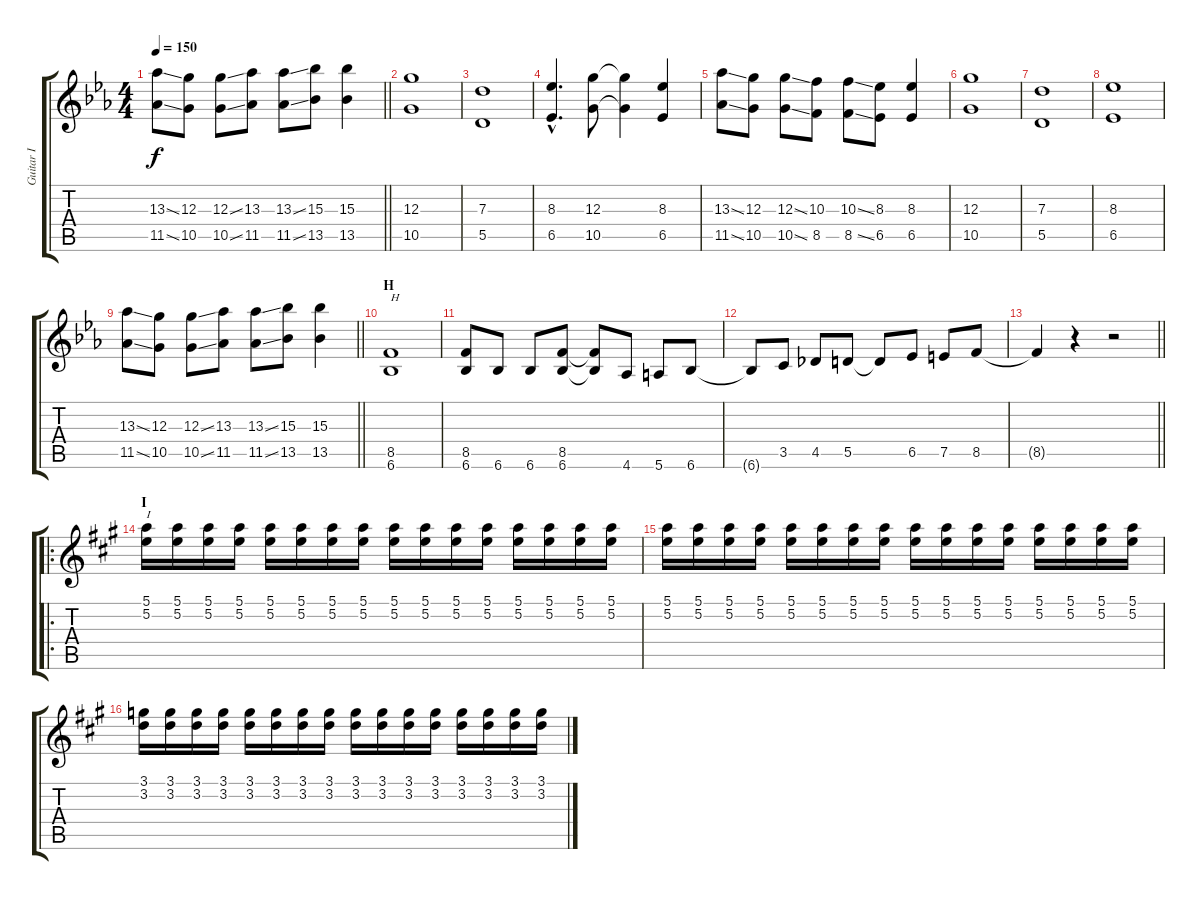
\track ("Guitar I" "Guitar I") {instrument distortionguitar}
\staff {score tabs}
\tuning (E4 B3 G3 D3 A2 E2) {hide}
\ts (4 4)
\tempo 150
\clef g2
\barLineRight lightlight
\ks eb
(13.3{ss} 11.5{ss}).8{dy f} (12.3 10.5).8 (12.3{ss} 10.5{ss}).8 (13.3 11.5).8 (13.3{ss} 11.5{ss}).8 (15.3 13.5).8 (15.3 13.5).4 |
(12.3 10.5).1 |
(7.3 5.5).1 |
(8.3{hac} 6.5{hac}).4{d} (12.3 10.5).8 (12.3{t} 10.5{t}).4 (8.3 6.5).4 |
(13.3{ss} 11.5{ss}).8 (12.3 10.5).8 (12.3{ss} 10.5{ss}).8 (10.3 8.5).8 (10.3{ss} 8.5{ss}).8 (8.3 6.5).8 (8.3 6.5).4 |
(12.3 10.5).1 |
(7.3 5.5).1 |
(8.3 6.5).1 |
\barLineRight lightlight
(13.3{ss} 11.5{ss}).8 (12.3 10.5).8 (12.3{ss} 10.5{ss}).8 (13.3 11.5).8 (13.3{ss} 11.5{ss}).8 (15.3 13.5).8 (15.3 13.5).4 |
\section ("" "H")
(8.5 6.6).1{txt "H"} |
(8.5 6.6).8 6.6.8 6.6.8 (8.5 6.6).8 (8.5{t} 6.6{t}).8 4.6.8 5.6.8 6.6.8 |
6.6{t}.8 3.5.8 4.5.8 5.5.8 5.5{t}.8 6.5.8 7.5.8 8.5.8 |
\barLineRight lightlight
8.5{t}.4 r.4 r.2 |
\ro
\section ("" "I")
\ks a
(5.1 5.2).16{txt "I" volume 8} (5.1 5.2).16 (5.1 5.2).16 (5.1 5.2).16 (5.1 5.2).16 (5.1 5.2).16 (5.1 5.2).16 (5.1 5.2).16 (5.1 5.2).16 (5.1 5.2).16 (5.1 5.2).16 (5.1 5.2).16 (5.1 5.2).16 (5.1 5.2).16 (5.1 5.2).16 (5.1 5.2).16 |
(5.1 5.2).16 (5.1 5.2).16 (5.1 5.2).16 (5.1 5.2).16 (5.1 5.2).16 (5.1 5.2).16 (5.1 5.2).16 (5.1 5.2).16 (5.1 5.2).16 (5.1 5.2).16 (5.1 5.2).16 (5.1 5.2).16 (5.1 5.2).16 (5.1 5.2).16 (5.1 5.2).16 (5.1 5.2).16 |
(3.1 3.2).16 (3.1 3.2).16 (3.1 3.2).16 (3.1 3.2).16 (3.1 3.2).16 (3.1 3.2).16 (3.1 3.2).16 (3.1 3.2).16 (3.1 3.2).16 (3.1 3.2).16 (3.1 3.2).16 (3.1 3.2).16 (3.1 3.2).16 (3.1 3.2).16 (3.1 3.2).16 (3.1 3.2).16
